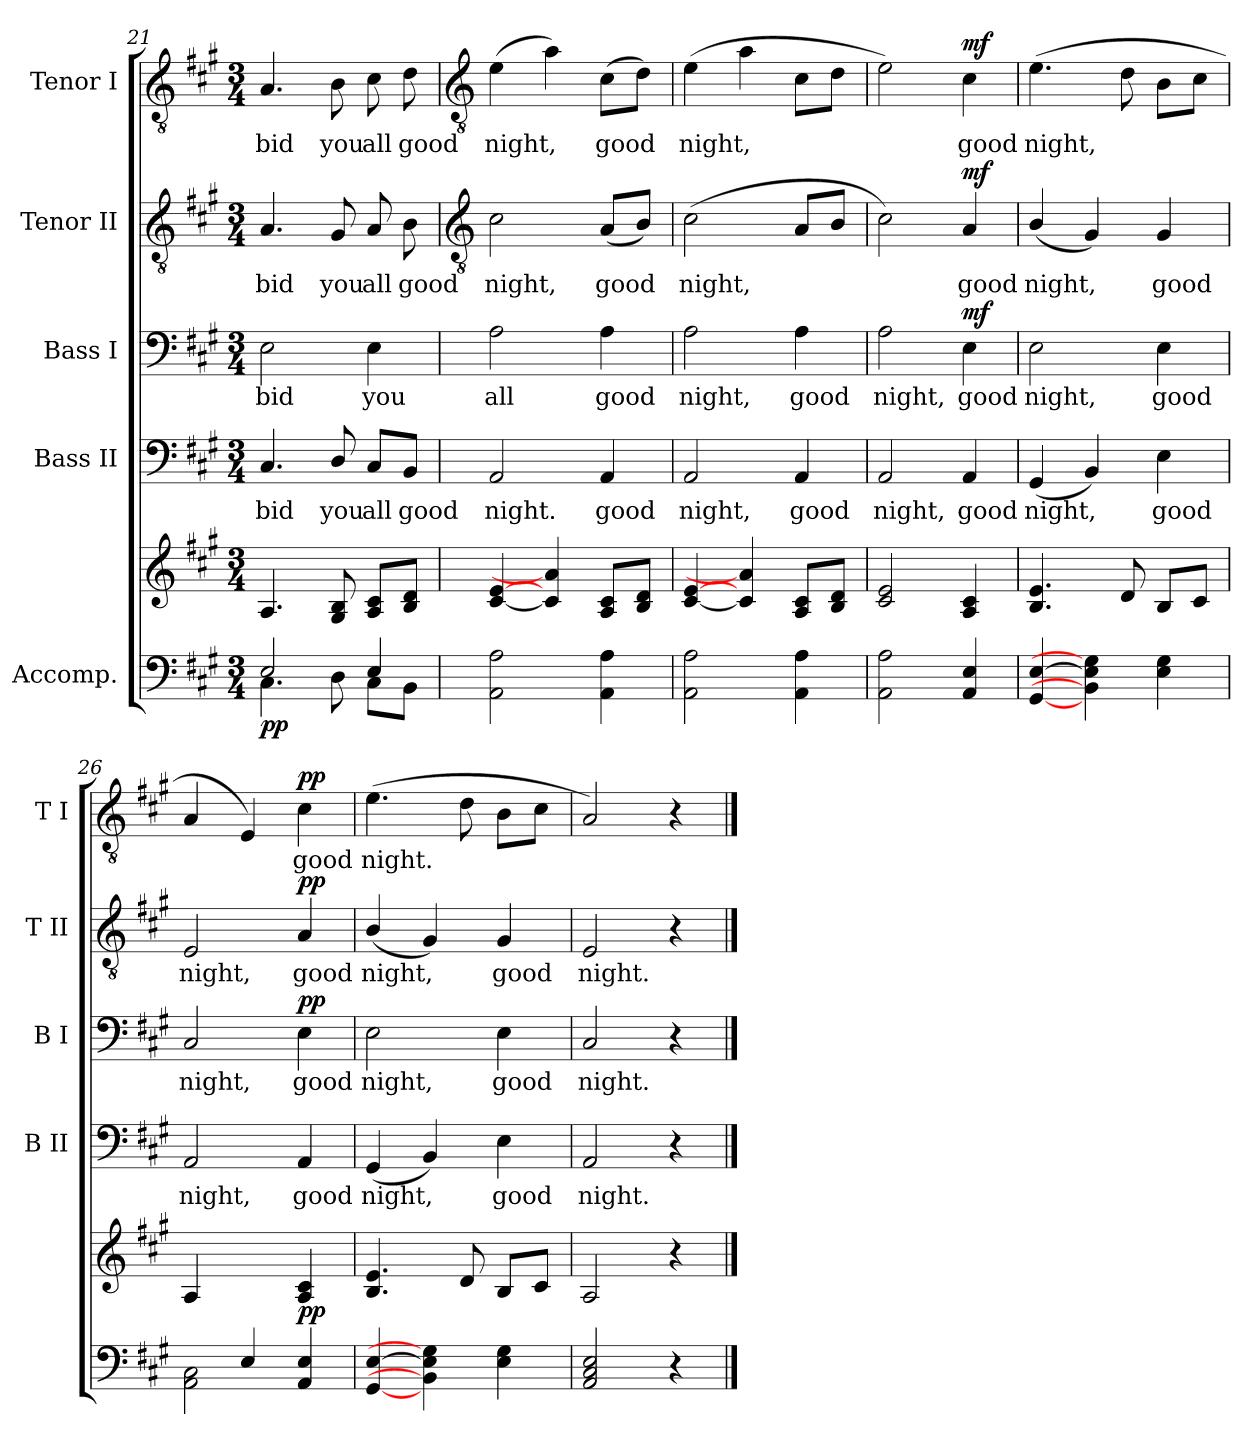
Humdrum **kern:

**kern	**kern	**dynam	**kern	**text	**kern	**text	**dynam	**kern	**text	**dynam	**kern	**text	**dynam
*part5	*part5	*part5	*part4	*part4	*part3	*part3	*part3	*part2	*part2	*part2	*part1	*part1	*part1
*staff6	*staff5	*staff5/6	*staff4	*staff4	*staff3	*staff3	*staff3	*staff2	*staff2	*staff2	*staff1	*staff1	*staff1
*I"Accomp.	*	*	*I"Bass II	*	*I"Bass I	*	*	*I"Tenor II	*	*	*I"Tenor I	*	*
*	*	*	*I'B II	*	*I'B I	*	*	*I'T II	*	*	*I'T I	*	*
*clefF4	*clefG2	*	*clefF4	*	*clefF4	*	*	*clefGv2	*	*	*clefGv2	*	*
*k[f#c#g#]	*k[f#c#g#]	*	*k[f#c#g#]	*	*k[f#c#g#]	*	*	*k[f#c#g#]	*	*	*k[f#c#g#]	*	*
*A:	*A:	*	*A:	*	*A:	*	*	*A:	*	*	*A:	*	*
*M3/4	*M3/4	*	*M3/4	*	*M3/4	*	*	*M3/4	*	*	*M3/4	*	*
=21	=21	=21	=21	=21	=21	=21	=21	=21	=21	=21	=21	=21	=21
*^	*^	*	*	*	*	*	*	*	*	*	*	*	*
!	!	!	!	!LO:DY:b=2	!	!LO:LY:b	!	!LO:LY:b	!	!	!LO:LY:b	!	!	!LO:LY:b	!
!	!	!	!	!LO:DY:n=1:b	!	!	!	!	!	!	!	!	!	!	!
2E/	4.C#\	4.A	2.ryy	p p	4.C#	bid	2E	bid	.	4.A	bid	.	4.A	bid	.
!	!	!	!	!	!	!LO:LY:b	!	!	!	!	!LO:LY:b	!	!	!LO:LY:b	!
.	8D\	8G# 8B	.	.	8D/	you	.	.	.	8G#	you	.	8B	you	.
!	!	!	!	!	!	!LO:LY:b	!	!LO:LY:b	!	!	!LO:LY:b	!	!	!LO:LY:b	!
4E/	8C#\L	8A 8c#L	.	.	8C#/L	all	4E	you	.	8A	all	.	8c#	all	.
!	!	!	!	!	!	!LO:LY:b	!	!	!	!	!LO:LY:b	!	!	!LO:LY:b	!
.	8BB\J	8B 8dJ	.	.	8BB/J	good	.	.	.	8B	good	.	8d	good	.
*v	*v	*	*	*	*	*	*	*	*	*	*	*	*	*	*
*	*v	*v	*	*	*	*	*	*	*	*	*	*	*	*
!!LO:LB:g=z
=22	=22	=22	=22	=22	=22	=22	=22	=22	=22	=22	=22	=22	=22
*	*	*	*	*	*	*	*	*clefGv2	*	*	*clefGv2	*	*
*^	*	*	*	*	*	*	*	*	*	*	*	*	*
!	!	!	!	!	!LO:LY:b	!	!LO:LY:b	!	!	!LO:LY:b	!	!	!LO:LY:b	!
*v	*v	*	*	*	*	*	*	*	*	*	*	*	*	*
2AA 2A	[4c# [4e	.	2AA	night.	2A	all	.	2c#	night,	.	(>4e	night,	.
.	4c#] 4a]	.	.	.	.	.	.	.	.	.	4a)	.	.
!	!	!	!	!LO:LY:b	!	!LO:LY:b	!	!	!LO:LY:b	!	!	!LO:LY:b	!
4AA 4A	8A 8c#L	.	4AA	good	4A	good	.	(<8AL	good	.	(>8c#L	good	.
.	8B 8dJ	.	.	.	.	.	.	8BJ)	.	.	8dJ)	.	.
=23	=23	=23	=23	=23	=23	=23	=23	=23	=23	=23	=23	=23	=23
!	!	!	!	!LO:LY:b	!	!LO:LY:b	!	!	!LO:LY:b	!	!	!LO:LY:b	!
2AA 2A	[4c# [4e	.	2AA	night,	2A	night,	.	(>2c#	night,	.	(>4e	night,	.
.	4c#] 4a]	.	.	.	.	.	.	.	.	.	4a	.	.
!	!	!	!	!LO:LY:b	!	!LO:LY:b	!	!	!	!	!	!	!
4AA 4A	8A 8c#L	.	4AA	good	4A	good	.	8AL	.	.	8c#L	.	.
.	8B 8dJ	.	.	.	.	.	.	8BJ	.	.	8dJ	.	.
=24	=24	=24	=24	=24	=24	=24	=24	=24	=24	=24	=24	=24	=24
!	!	!	!	!LO:LY:b	!	!LO:LY:b	!	!	!	!	!	!	!
2AA 2A	2c# 2e	.	2AA	night,	2A	night,	.	2c#)	.	.	2e)	.	.
!	!	!LO:DY:b=2	!	!LO:LY:b	!	!LO:LY:b	!	!	!LO:LY:b	!	!	!LO:LY:b	!
!	!	!LO:DY:n=1:b	!	!	!	!	!LO:DY:b	!	!	!LO:DY:b	!	!	!LO:DY:b
4AA/ 4E/	4A 4c#	mf mf	4AA	good	4E	good	mf	4A	good	mf	4c#	good	mf
=25	=25	=25	=25	=25	=25	=25	=25	=25	=25	=25	=25	=25	=25
!	!	!	!	!LO:LY:b	!	!LO:LY:b	!	!	!LO:LY:b	!	!	!LO:LY:b	!
[4GG# [4E	4.B 4.e	.	(<4GG#	night,	2E	night,	.	(<4B/	night,	.	(<4.e	night,	.
4BB] 4E] 4G#]	.	.	4BB)	.	.	.	.	4G#)	.	.	.	.	.
.	8d	.	.	.	.	.	.	.	.	.	8d	.	.
!	!	!	!	!LO:LY:b	!	!LO:LY:b	!	!	!LO:LY:b	!	!	!	!
4E 4G#	8BL	.	4E	good	4E	good	.	4G#	good	.	8BL	.	.
.	8c#J	.	.	.	.	.	.	.	.	.	8c#J	.	.
=26	=26	=26	=26	=26	=26	=26	=26	=26	=26	=26	=26	=26	=26
*^	*	*	*	*	*	*	*	*	*	*	*	*	*
!	!	!	!	!	!LO:LY:b	!	!LO:LY:b	!	!	!LO:LY:b	!	!	!	!
4ryy	2AA\ 2C#\	4A	.	2AA	night,	2C#	night,	.	2E	night,	.	4A	.	.
4E/	.	4ryy	.	.	.	.	.	.	.	.	.	4E)	.	.
!	!	!	!LO:DY:b	!	!LO:LY:b	!	!LO:LY:b	!LO:DY:b	!	!LO:LY:b	!LO:DY:b	!	!LO:LY:b	!LO:DY:b
4ryy	4AA 4E	4A 4c#	pp	4AA	good	4E	good	pp	4A	good	pp	4c#	good	pp
=27	=27	=27	=27	=27	=27	=27	=27	=27	=27	=27	=27	=27	=27	=27
!	!	!	!	!	!LO:LY:b	!	!LO:LY:b	!	!	!LO:LY:b	!	!	!LO:LY:b	!
*v	*v	*	*	*	*	*	*	*	*	*	*	*	*	*
[4GG# [4E	4.B 4.e	.	(<4GG#	night,	2E	night,	.	(<4B/	night,	.	(>4.e	night.	.
4BB] 4E] 4G#]	.	.	4BB)	.	.	.	.	4G#)	.	.	.	.	.
.	8d	.	.	.	.	.	.	.	.	.	8d	.	.
!	!	!	!	!LO:LY:b	!	!LO:LY:b	!	!	!LO:LY:b	!	!	!	!
4E 4G#	8BL	.	4E	good	4E	good	.	4G#	good	.	8BL	.	.
.	8c#J	.	.	.	.	.	.	.	.	.	8c#J	.	.
=28	=28	=28	=28	=28	=28	=28	=28	=28	=28	=28	=28	=28	=28
!	!	!	!	!LO:LY:b	!	!LO:LY:b	!	!	!LO:LY:b	!	!	!	!
2AA 2C# 2E	2A	.	2AA	night.	2C#	night.	.	2E	night.	.	2A)	.	.
4r	4r	.	4r	.	4r	.	.	4r	.	.	4r	.	.
==	==	==	==	==	==	==	==	==	==	==	==	==	==
*-	*-	*-	*-	*-	*-	*-	*-	*-	*-	*-	*-	*-	*-
